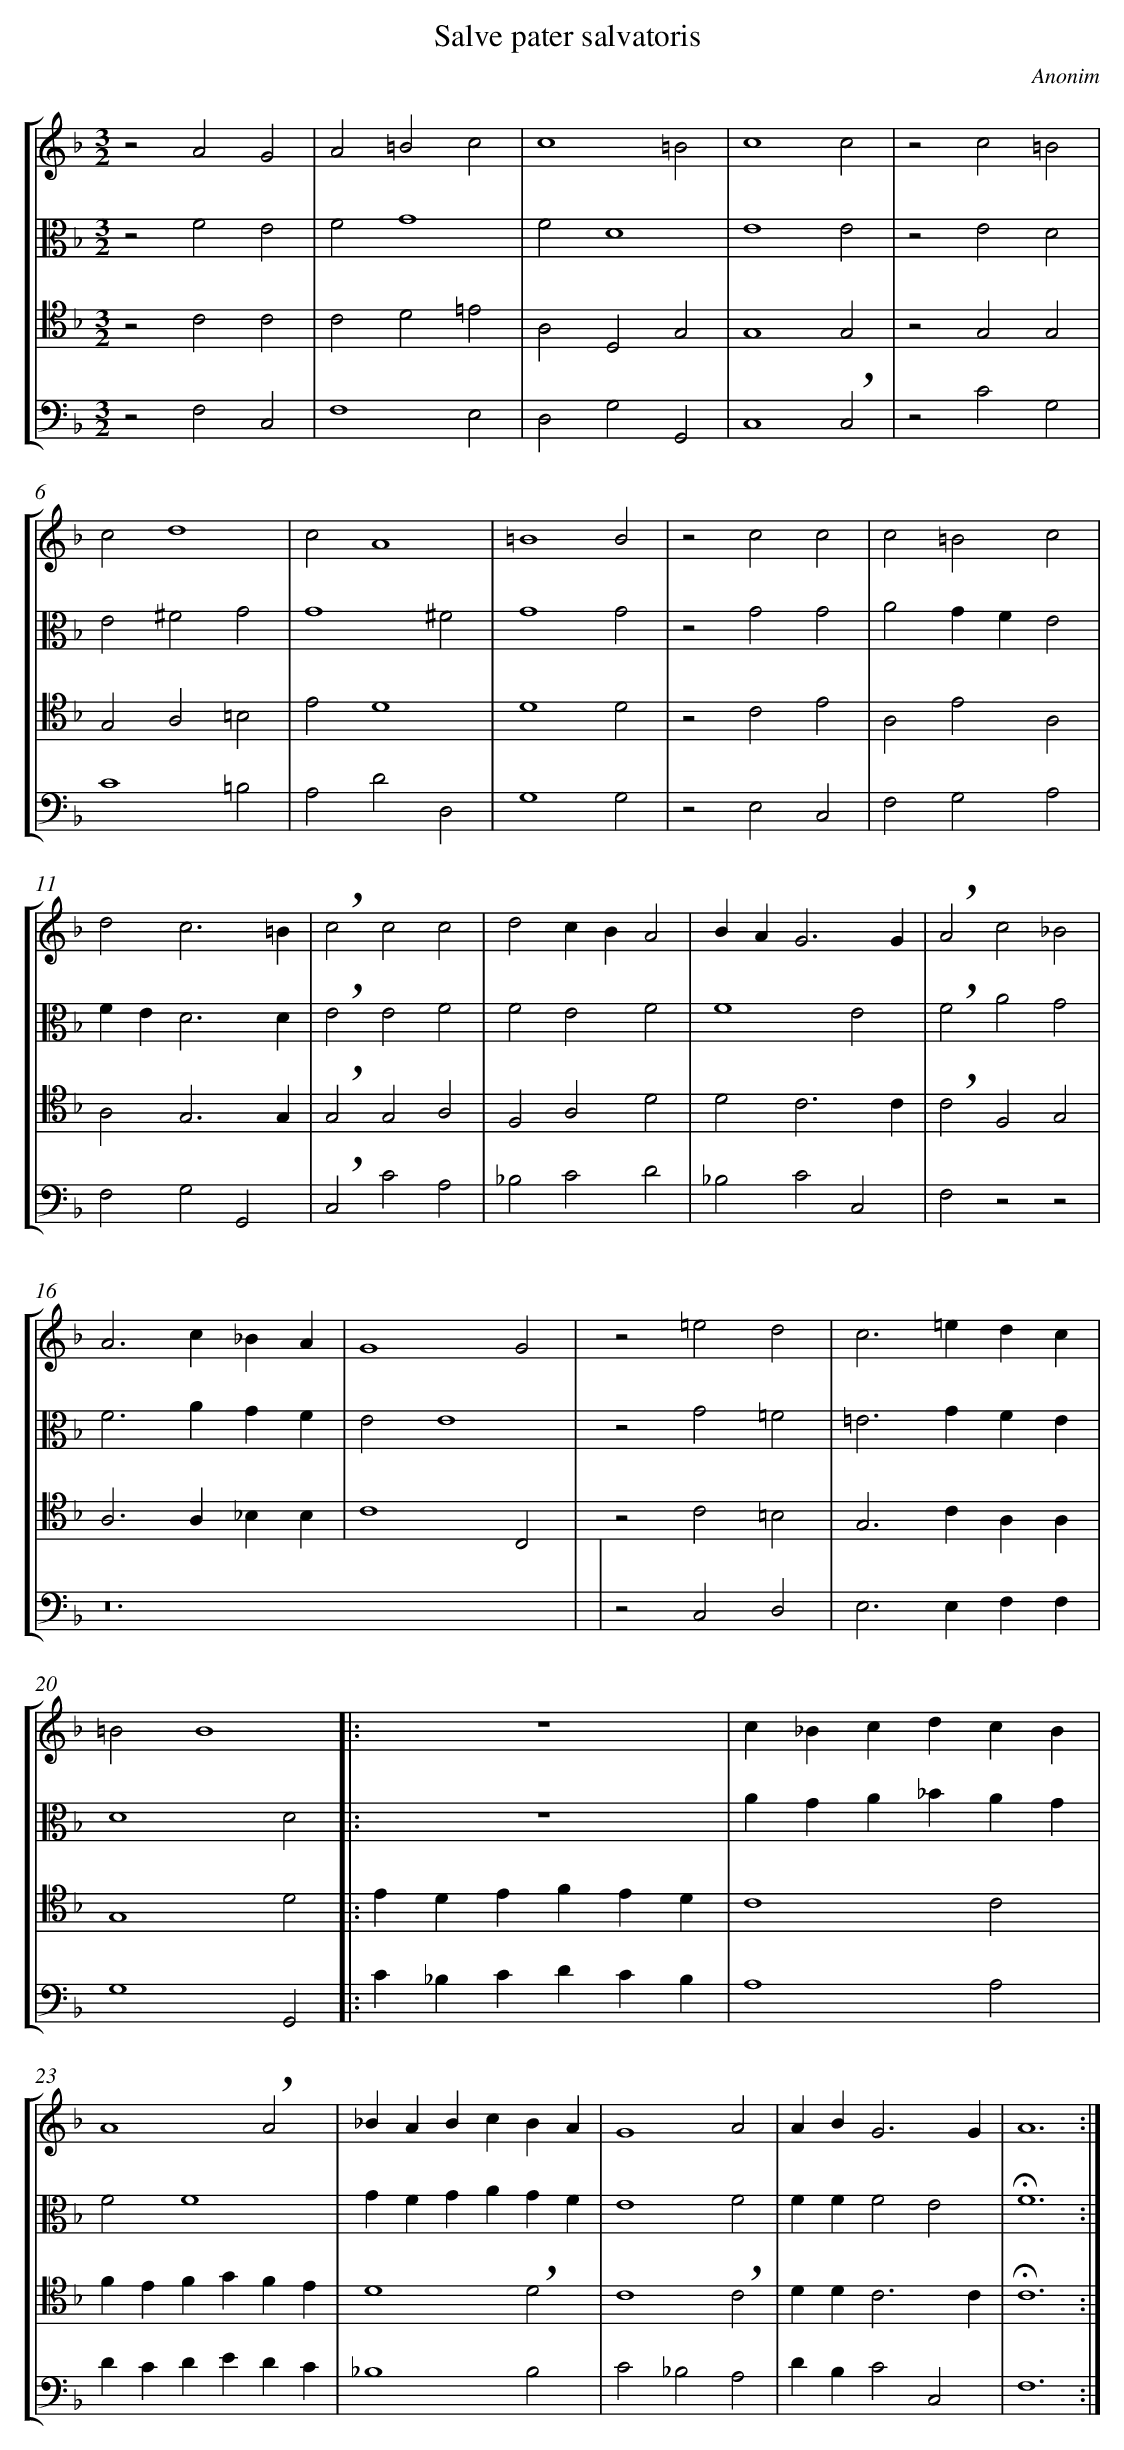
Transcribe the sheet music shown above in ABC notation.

X:1
T: Salve pater salvatoris
C: Anonim
L: 1/4
M: 3/2
%%staves [1 2 3 4]
V: 1
V: 2 clef=alto
V: 3 clef=tenor
V: 4 clef=bass
K: F
[V:1] z2A2G2 |
[V:2] z2F2E2 |
[V:3] z2C2C2 |
[V:4] z2F,2C,2 |
[V:1] A2=B2c2 |
[V:2] F2G4 |
[V:3] C2D2=E2 |
[V:4] F,4E,2 |
[V:1] c4=B2 |
[V:2] F2D4 |
[V:3] A,2D,2G,2 |
[V:4] D,2G,2G,,2 |
[V:1] c4c2 |
[V:2] E4E2 |
[V:3] G,4G,2 |
[V:4] C,4!breath!C,2 |
[V:1] z2c2=B2 |
[V:2] z2E2D2 |
[V:3] z2G,2G,2 |
[V:4] z2C2G,2 |
[V:1] c2d4 |
[V:2] E2^F2G2 |
[V:3] G,2A,2=B,2 |
[V:4] C4=B,2 |
[V:1] c2A4 |
[V:2] G4^F2 |
[V:3] E2D4 |
[V:4] A,2D2D,2 |
[V:1] =B4B2 |
[V:2] G4G2 |
[V:3] D4D2 |
[V:4] G,4G,2 |
[V:1] z2c2c2 |
[V:2] z2G2G2 |
[V:3] z2C2E2 |
[V:4] z2E,2C,2 |
[V:1] c2=B2c2 |
[V:2] A2GFE2 |
[V:3] A,2E2A,2 |
[V:4] F,2G,2A,2 |
[V:1] d2c3=B |
[V:2] FE2<D2D |
[V:3] A,2G,3G, |
[V:4] F,2G,2G,,2 |
[V:1] !breath!c2c2c2 |
[V:2] !breath!E2E2F2 |
[V:3] !breath!G,2G,2A,2 |
[V:4] !breath!C,2C2A,2 |
[V:1] d2cBA2 |
[V:2] F2E2F2 |
[V:3] F,2A,2D2 |
[V:4] _B,2C2D2 |
[V:1] BA2<G2G |
[V:2] F4E2 |
[V:3] D2C3C |
[V:4] _B,2C2C,2 |
[V:1] !breath!A2c2_B2 |
[V:2] !breath!F2A2G2 |
[V:3] !breath!C2F,2G,2 |
[V:4] F,2z2z2 |
[V:1] A2>c2_BA |
[V:2] F2>A2GF |
[V:3] A,2>A,2_B,B, |
[V:4] z12 |
[V:1] G4G2 |
[V:2] E2E4 |
[V:3] C4C,2 |
[V:4]  |
[V:1] z2=e2d2 |
[V:2] z2G2=F2 |
[V:3] z2C2=B,2 |
[V:4] z2C,2D,2 |
[V:1] c2>=e2dc |
[V:2] =E2>G2FE |
[V:3] G,2>C2A,A, |
[V:4] E,2>E,2F,F, |
[V:1] =B2B4 ]|:
[V:2] D4D2 ]|:
[V:3] G,4D2 ]|:
[V:4] G,4G,,2 ]|:
[V:1] z6 |
[V:2] z6 |
[V:3] EDEFED |
[V:4] C_B,CDCB, |
[V:1] c_BcdcB |
[V:2] AGA_BAG |
[V:3] C4C2 |
[V:4] A,4A,2 |
[V:1] A4!breath!A2 |
[V:2] F2F4 |
[V:3] FEFGFE |
[V:4] DCDEDC |
[V:1] _BABcBA |
[V:2] GFGAGF |
[V:3] D4!breath!D2 |
[V:4] _B,4B,2 |
[V:1] G4A2 |
[V:2] E4F2 |
[V:3] C4!breath!C2 |
[V:4] C2_B,2A,2 |
[V:1] AB2<G2G |
[V:2] FFF2E2 |
[V:3] DD2<C2C |
[V:4] DB,C2C,2 |
[V:1] A6 :|]
[V:2] !fermata!F6 :|]
[V:3] !fermata!C6 :|]
[V:4] F,6 :|]
